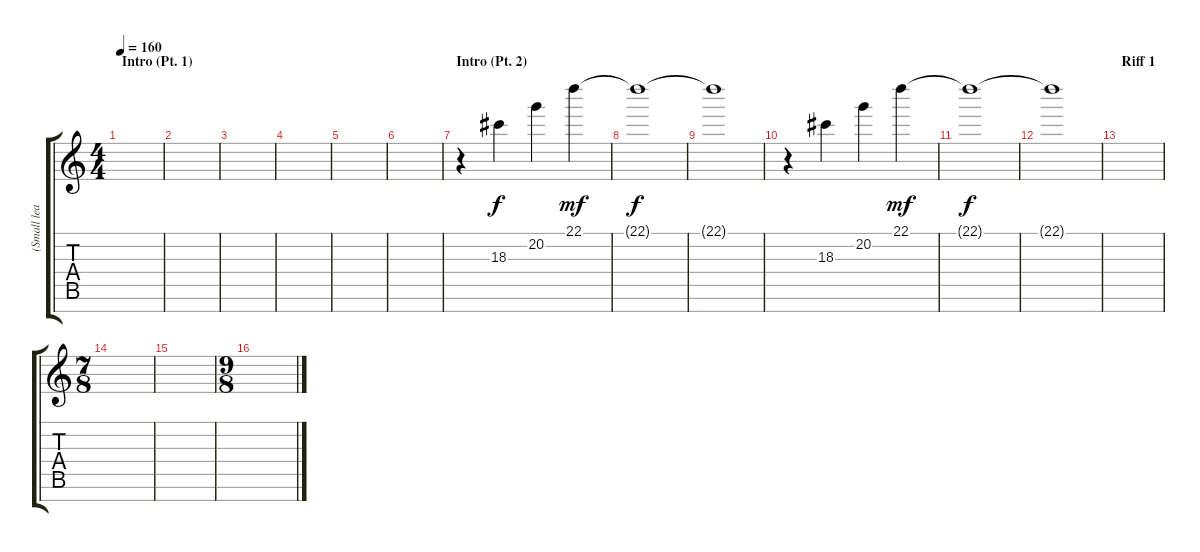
\track ("(Small lead additions)" "(Small lea") {instrument distortionguitar}
\staff {score tabs}
\tuning (E4 B3 G3 D3 A2 E2 B1) {hide}
\ts (4 4)
\section ("" "Intro (Pt. 1)")
\tempo 160
\clef g2
\ks c
|
|
|
|
|
|
\section ("" "Intro (Pt. 2)")
r.4 18.3.4 20.2.4 22.1.4{dy mf} |
22.1{t}.1{dy f} |
22.1{t}.1 |
r.4 18.3.4 20.2.4 22.1.4{dy mf} |
22.1{t}.1{dy f} |
22.1{t}.1 |
\section ("" "Riff 1")
|
\ts (7 8)
|
|
\ts (9 8)
